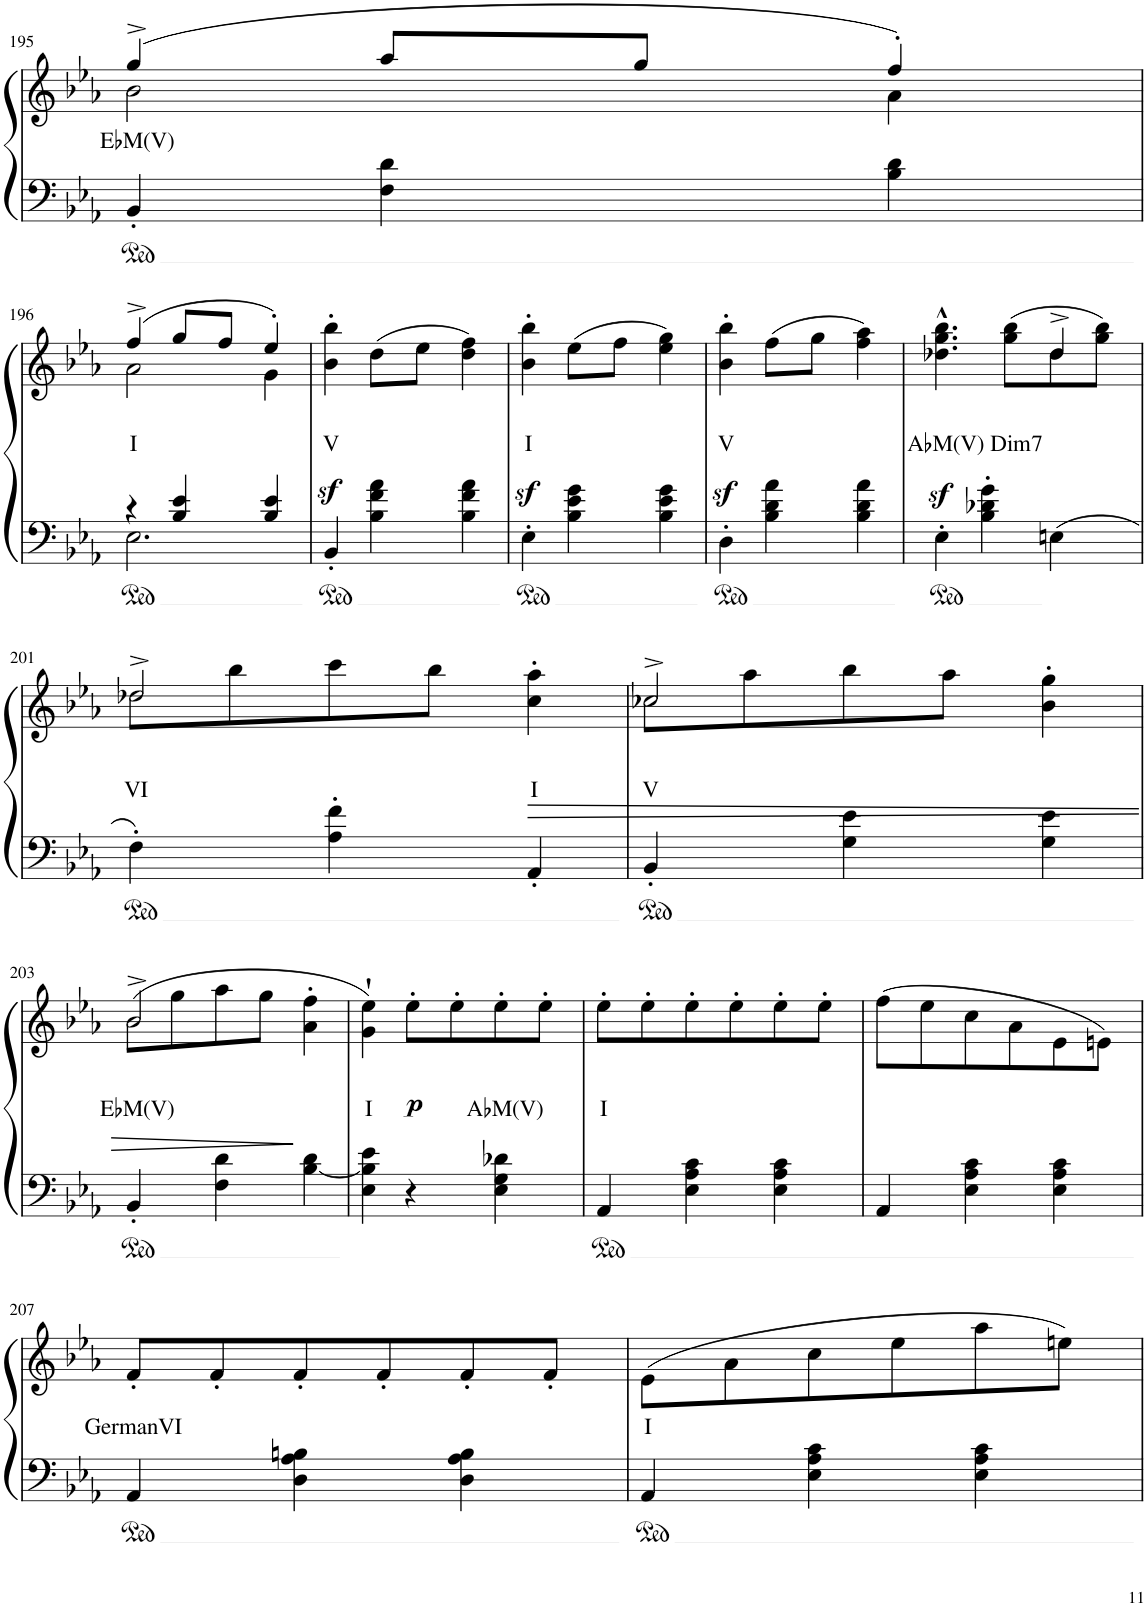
**kern	**kern	**text	**dynam
*part1	*part1	*part1	*part1
*staff2	*staff1	*staff1	*staff1/2
*I"Piano	*	*	*
*I'Pno	*	*	*
!!LO:PB:g=z
*clefF4	*clefG2	*	*
*k[b-e-a-]	*k[b-e-a-]	*	*
*M3/4	*M3/4	*	*
=195	=195	=195	=195
*	*^	*	*
!	!	!	!LO:LY:b	!
4BB-'/	(>4gg^/	2b-\	E♭M(V)	.
4F\ 4d\	8aa-/L	.	.	.
.	8gg/J	.	.	.
4B-\ 4d\	4ff'/)	4a-\	.	.
!!LO:LB:g=z	!!
=196	=196	=196	=196	=196
*^	*	*	*	*
!	!	!	!	!LO:LY:b	!
4r	2.E-\	(>4ff^/	2a-\	I	.
4B-/ 4e-/	.	8gg/L	.	.	.
.	.	8ff/J	.	.	.
4B-/ 4e-/	.	4ee-'/)	4g\	.	.
*v	*v	*	*	*	*
=197	=197	=197	=197	=197
!	!	!	!LO:LY:b	!
*	*v	*v	*	*
4BB-'/	4b-\z<' 4bb-\z<'	V	.
4B-\ 4f\ 4a-\	(8dd\L	.	.
.	8ee-\J	.	.
4B-\ 4f\ 4a-\	4dd\ 4ff\)	.	.
=198	=198	=198	=198
!	!	!LO:LY:b	!
4E-'\	4b-\z<' 4bb-\z<'	I	.
4B-\ 4e-\ 4g\	(8ee-\L	.	.
.	8ff\J	.	.
4B-\ 4e-\ 4g\	4ee-\ 4gg\)	.	.
=199	=199	=199	=199
!	!	!LO:LY:b	!
4D'\	4b-\z<' 4bb-\z<'	V	.
4B-\ 4d\ 4a-\	(8ff\L	.	.
.	8gg\J	.	.
4B-\ 4d\ 4a-\	4ff\ 4aa-\)	.	.
=200	=200	=200	=200
!	!	!LO:LY:b	!LO:DY:b
*	*^	*	*
4E-'\	4.dd-X\^^ 4.gg\^^ 4.bb-\^^	2ryy	A♭M(V)	sf
4B-\' 4d-X\' 4g\'	.	.	.	.
!	!	!	!LO:LY:b	!
.	(>8gg\ 8bb-\L	.	Dim7	.
4En\	8dd-\	4dd-^/	.	.
.	8gg\ 8bb-\J)	.	.	.
!!LO:LB:g=z	!!
=201	=201	=201	=201	=201
!	!	!	!LO:LY:b	!
4F'\	2dd-X^/	8dd-\L	VI	.
.	.	8bb-\	.	.
4A-\' 4f\'	.	8ccc\	.	.
.	.	8bb-\J	.	.
!	!	!	!LO:LY:b	!LO:HP:b
4AA-'/	4cc\' 4aa-\'	4ryy	I	>
=202	=202	=202	=202	=202
!	!	!	!LO:LY:b	!
4BB-'/	2cc-X^/	8cc-\L	V	.
.	.	8aa-\	.	.
4G\ 4e-\	.	8bb-\	.	.
.	.	8aa-\J	.	.
4G\ 4e-\	4b-\' 4gg\'	4ryy	.	.
!!LO:LB:g=z	!!
=203	=203	=203	=203	=203
!	!	!	!LO:LY:b	!
4BB-'/	2b-^/	(>8b-\L	E♭M(V)	.
.	.	8gg\	.	.
4F\ 4d\	.	8aa-\	.	.
.	.	8gg\J	.	.
[<4B-\ 4d\	4a-\' 4ff\'	4ryy	.	]
=204	=204	=204	=204	=204
!	!	!	!LO:LY:b	!
*	*v	*v	*	*
4E-\ 4B-\] 4e-\	4g\'` 4ee-\'`)	I	.
!	!	!	!LO:DY:b
4r	8ee-'\L	.	p
.	8ee-'\	.	.
!	!	!LO:LY:b	!
4E-\ 4G\ 4d-X\	8ee-'\	A♭M(V)	.
.	8ee-'\J	.	.
=205	=205	=205	=205
!	!	!LO:LY:b	!
4AA-/	8ee-'\L	I	.
.	8ee-'\	.	.
4E-\ 4A-\ 4c\	8ee-'\	.	.
.	8ee-'\	.	.
4E-\ 4A-\ 4c\	8ee-'\	.	.
.	8ee-'\J	.	.
=206	=206	=206	=206
4AA-/	(8ff\L	.	.
.	8ee-\	.	.
4E-\ 4A-\ 4c\	8cc\	.	.
.	8a-\	.	.
4E-\ 4A-\ 4c\	8e-\	.	.
.	8en\J)	.	.
!!LO:LB:g=z
=207	=207	=207	=207
!	!	!LO:LY:b	!
4AA-/	8f'/L	GermanVI	.
.	8f'/	.	.
4D\ 4A-\ 4Bn\	8f'/	.	.
.	8f'/	.	.
4D\ 4A-\ 4B\	8f'/	.	.
.	8f'/J	.	.
=208	=208	=208	=208
!	!	!LO:LY:b	!
4AA-/	(8e-\L	I	.
.	8a-\	.	.
4E-\ 4A-\ 4c\	8cc\	.	.
.	8ee-\	.	.
4E-\ 4A-\ 4c\	8aa-\	.	.
.	8een\J)	.	.
=	=	=	=
*-	*-	*-	*-
